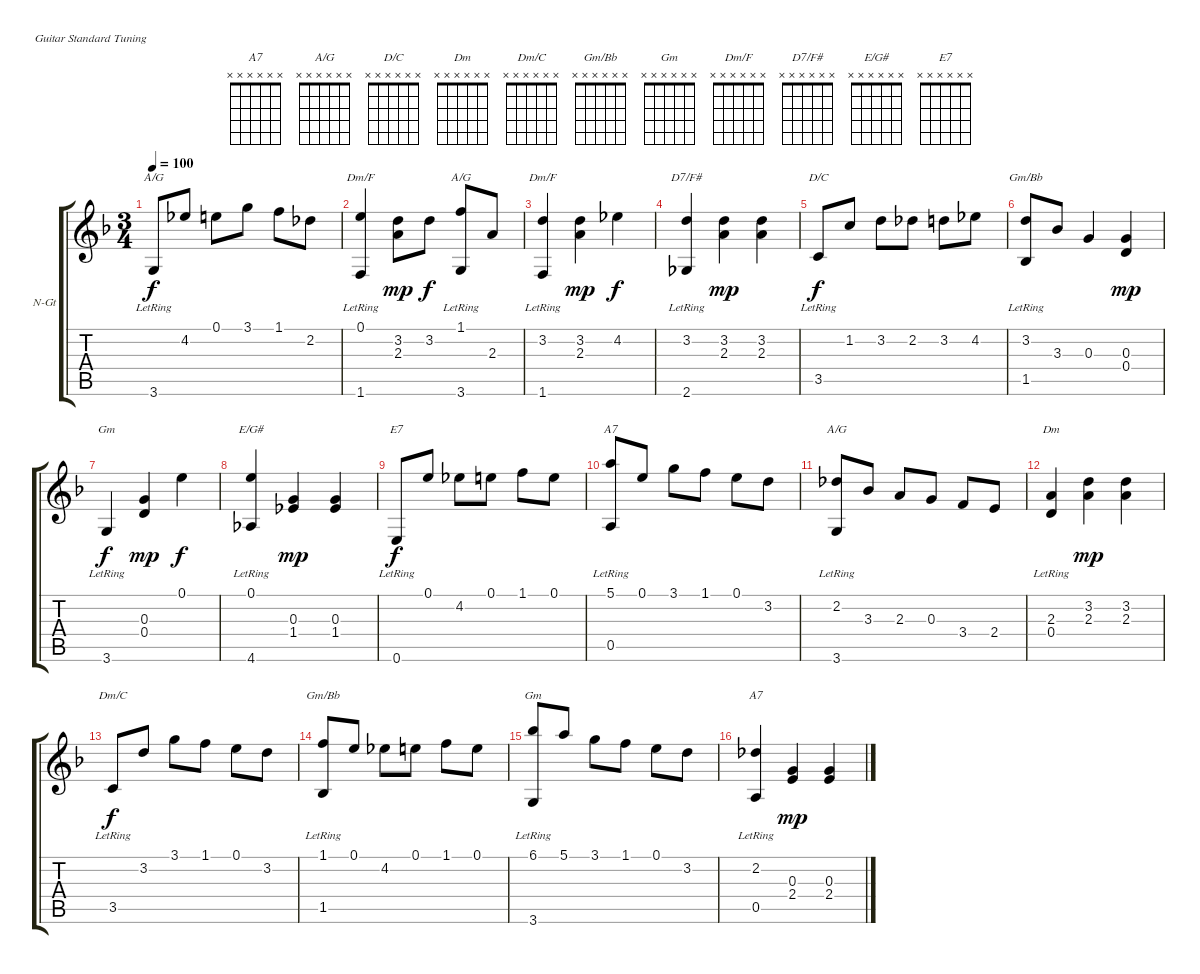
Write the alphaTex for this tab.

\bracketExtendMode groupsimilarinstruments
\firstSystemTrackNameOrientation horizontal
\otherSystemsTrackNameOrientation horizontal
\track ("Violão de Nylon" "N-Gt") {instrument acousticguitarnylon}
\staff {score tabs}
\tuning (E4 B3 G3 D3 A2 E2)
\chord ("A7" x x x x x x)
\chord ("A/G" x x x x x x)
\chord ("D/C" x x x x x x)
\chord ("Dm" x x x x x x)
\chord ("Dm/C" x x x x x x)
\chord ("Gm/Bb" x x x x x x)
\chord ("Gm" x x x x x x)
\chord ("Dm/F" x x x x x x)
\chord ("D7/F#" x x x x x x)
\chord ("E/G#" x x x x x x)
\chord ("E7" x x x x x x)
\ts (3 4)
\tempo 100
\clef g2
\ks f
3.6{lr}.8{ch "A/G" dy f} 4.2.8 0.1.8 3.1.8 1.1.8 2.2.8 |
(0.1 1.6{lr}).4{ch "Dm/F"} (3.2 2.3).8{dy mp} 3.2.8{dy f} (1.1 3.6{lr}).8{ch "A/G"} 2.3.8 |
(3.2 1.6{lr}).4{ch "Dm/F"} (3.2 2.3).4{dy mp} 4.2.4{dy f} |
(3.2 2.6{lr}).4{ch "D7/F#"} (3.2 2.3).4{dy mp} (3.2 2.3).4 |
3.5{lr}.8{ch "D/C" dy f} 1.2.8 3.2.8 2.2.8 3.2.8 4.2.8 |
(3.2 1.5{lr}).8{ch "Gm/Bb"} 3.3.8 0.3.4 (0.3 0.4).4{dy mp} |
3.6{lr}.4{ch "Gm" dy f} (0.3 0.4).4{dy mp} 0.1.4{dy f} |
(0.1 4.6{lr}).4{ch "E/G#"} (0.3 1.4).4{dy mp} (0.3 1.4).4 |
0.6{lr}.8{ch "E7" dy f} 0.1.8 4.2.8 0.1.8 1.1.8 0.1.8 |
(5.1 0.5{lr}).8{ch "A7"} 0.1.8 3.1.8 1.1.8 0.1.8 3.2.8 |
(2.2 3.6{lr}).8{ch "A/G"} 3.3.8 2.3.8 0.3.8 3.4.8 2.4.8 |
(2.3 0.4{lr}).4{ch "Dm"} (3.2 2.3).4{dy mp} (3.2 2.3).4 |
3.5{lr}.8{ch "Dm/C" dy f} 3.2.8 3.1.8 1.1.8 0.1.8 3.2.8 |
(1.1 1.5{lr}).8{ch "Gm/Bb"} 0.1.8 4.2.8 0.1.8 1.1.8 0.1.8 |
(6.1 3.6{lr}).8{ch "Gm"} 5.1.8 3.1.8 1.1.8 0.1.8 3.2.8 |
(2.2 0.5{lr}).4{ch "A7"} (0.3 2.4).4{dy mp} (0.3 2.4).4
